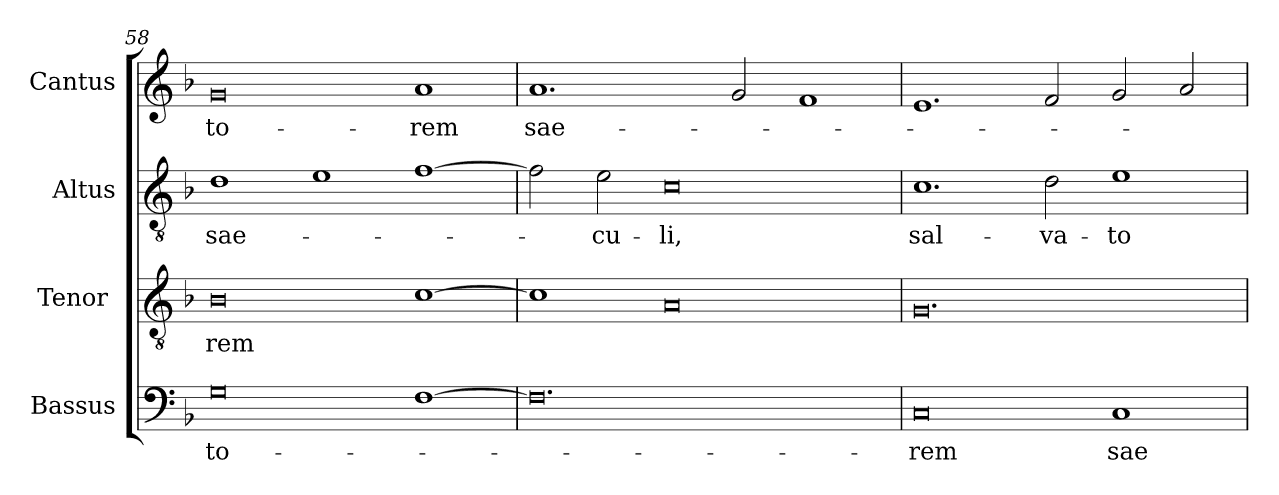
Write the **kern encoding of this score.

**kern	**text	**kern	**text	**kern	**text	**kern	**text
*part4	*part4	*part3	*part3	*part2	*part2	*part1	*part1
*staff4	*staff4	*staff3	*staff3	*staff2	*staff2	*staff1	*staff1
*I"Bassus	*	*I"Tenor 	*	*I"Altus	*	*I"Cantus	*
!!LO:LB:g=z
*clefF4	*	*clefGv2	*	*clefGv2	*	*clefG2	*
*k[b-]	*	*k[b-]	*	*k[b-]	*	*k[b-]	*
*F:	*	*F:	*	*F:	*	*F:	*
=58	=58	=58	=58	=58	=58	=58	=58
!	!LO:LY:i	!	!	!	!LO:LY:i	!	!
0G\	-to-	0B-\	-rem	1d\	sae-	0g/	-to-
.	.	.	.	1e\	.	.	.
[1F\	.	[1c\	.	[1f\	.	1a/	-rem
=59	=59	=59	=59	=59	=59	=59	=59
0.F\]	.	1c\]	.	2f\]	.	1.a/	sae-
!	!	!	!	!	!LO:LY:i	!	!
.	.	.	.	2e\	-cu-	.	.
!	!	!	!	!	!LO:LY:i	!	!
.	.	0A/	.	0c\	-li,	.	.
.	.	.	.	.	.	2g/	.
.	.	.	.	.	.	1f/	.
=60	=60	=60	=60	=60	=60	=60	=60
!	!LO:LY:i	!	!	!	!LO:LY:i	!	!
0C/	-rem	0.G/	.	1.c\	sal-	1.e/	.
!	!	!	!	!	!LO:LY:i	!	!
.	.	.	.	2d\	-va-	2f/	.
!	!LO:LY:i	!	!	!	!LO:LY:i	!	!
1C/	sae-	.	.	1e\	-to-	2g/	.
.	.	.	.	.	.	2a/	.
=	=	=	=	=	=	=	=
*-	*-	*-	*-	*-	*-	*-	*-
